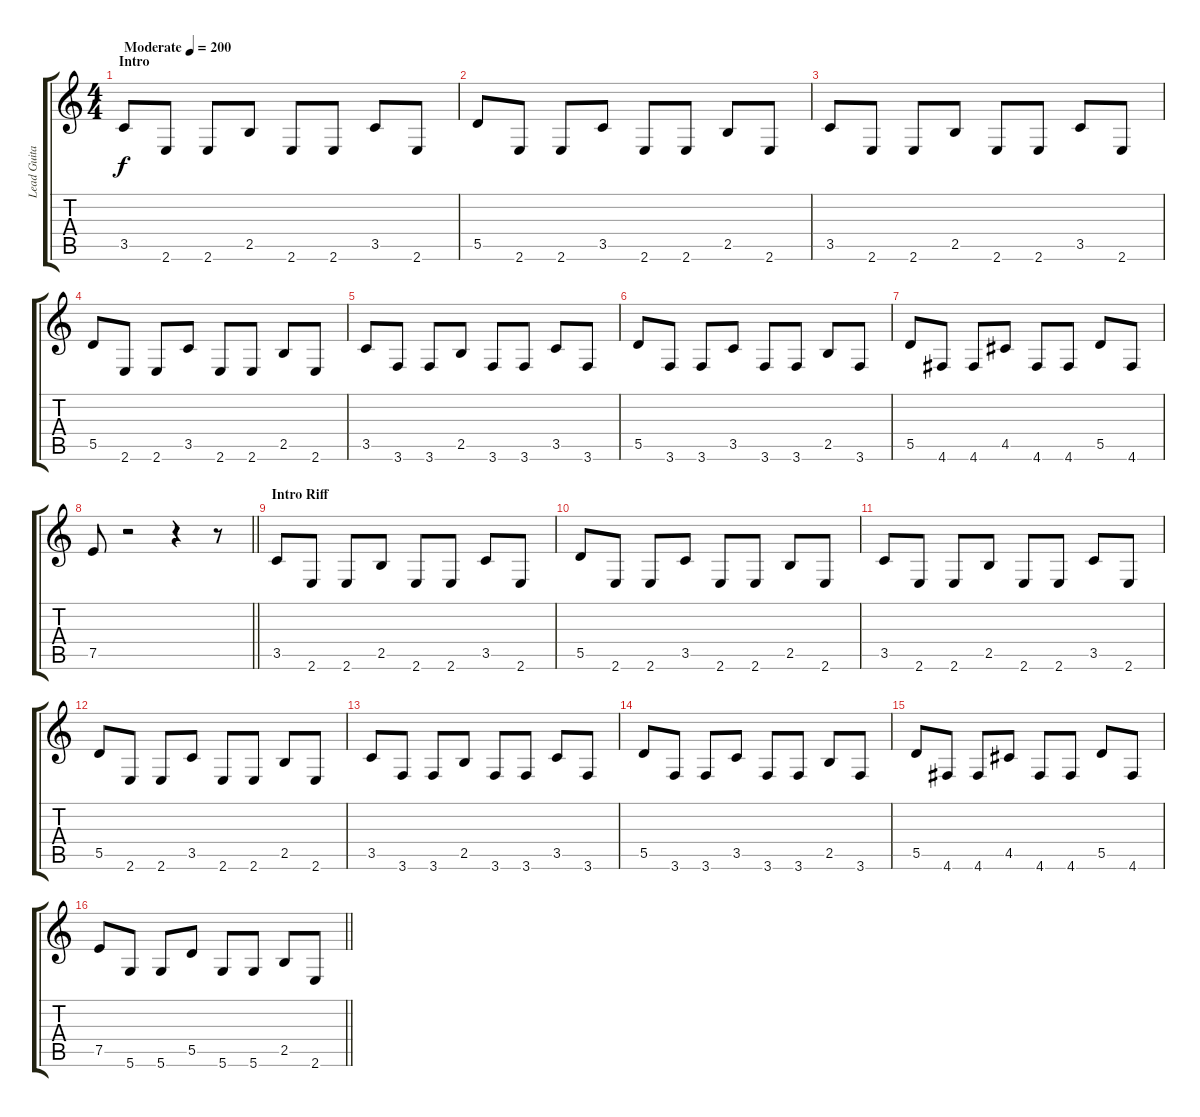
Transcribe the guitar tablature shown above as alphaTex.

\track ("Lead Guitar" "Lead Guita") {instrument distortionguitar}
\staff {score tabs}
\tuning (E4 B3 G3 D3 A2 D2) {hide}
\ts (4 4)
\section ("" "Intro")
\tempo (200 "Moderate")
\clef g2
\ks c
3.5.8{dy f instrument distortionguitar} 2.6.8 2.6.8 2.5.8 2.6.8 2.6.8 3.5.8 2.6.8 |
5.5.8 2.6.8 2.6.8 3.5.8 2.6.8 2.6.8 2.5.8 2.6.8 |
3.5.8 2.6.8 2.6.8 2.5.8 2.6.8 2.6.8 3.5.8 2.6.8 |
5.5.8 2.6.8 2.6.8 3.5.8 2.6.8 2.6.8 2.5.8 2.6.8 |
3.5.8 3.6.8 3.6.8 2.5.8 3.6.8 3.6.8 3.5.8 3.6.8 |
5.5.8 3.6.8 3.6.8 3.5.8 3.6.8 3.6.8 2.5.8 3.6.8 |
5.5.8 4.6.8 4.6.8 4.5.8 4.6.8 4.6.8 5.5.8 4.6.8 |
\barLineRight lightlight
7.5.8 r.2 r.4 r.8 |
\section ("" "Intro Riff")
3.5.8 2.6.8 2.6.8 2.5.8 2.6.8 2.6.8 3.5.8 2.6.8 |
5.5.8 2.6.8 2.6.8 3.5.8 2.6.8 2.6.8 2.5.8 2.6.8 |
3.5.8 2.6.8 2.6.8 2.5.8 2.6.8 2.6.8 3.5.8 2.6.8 |
5.5.8 2.6.8 2.6.8 3.5.8 2.6.8 2.6.8 2.5.8 2.6.8 |
3.5.8 3.6.8 3.6.8 2.5.8 3.6.8 3.6.8 3.5.8 3.6.8 |
5.5.8 3.6.8 3.6.8 3.5.8 3.6.8 3.6.8 2.5.8 3.6.8 |
5.5.8 4.6.8 4.6.8 4.5.8 4.6.8 4.6.8 5.5.8 4.6.8 |
\barLineRight lightlight
7.5.8 5.6.8 5.6.8 5.5.8 5.6.8 5.6.8 2.5.8 2.6.8
